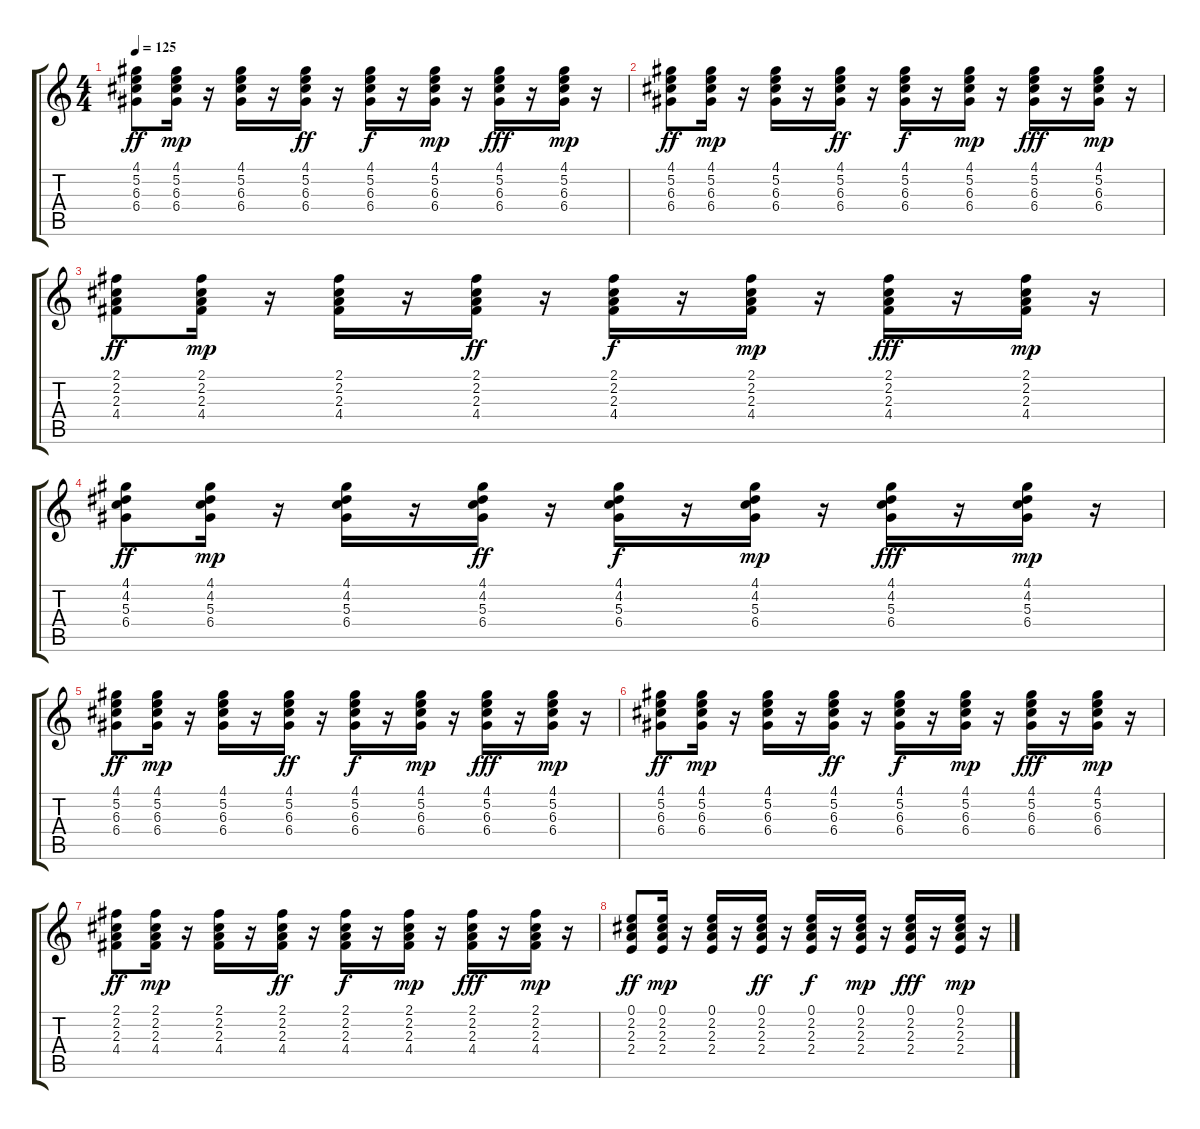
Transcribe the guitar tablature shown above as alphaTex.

\track "" {instrument acousticguitarsteel}
\staff {score tabs}
\tuning (E4 B3 G3 D3 A2 E2) {hide}
\ts (4 4)
\tempo 125
\clef g2
\ks c
(4.1 5.2 6.3 6.4).8{dy ff} (4.1 5.2 6.3 6.4).16{dy mp} r.16 (4.1 5.2 6.3 6.4).16 r.16 (4.1 5.2 6.3 6.4).16{dy ff} r.16 (4.1 5.2 6.3 6.4).16{dy f} r.16 (4.1 5.2 6.3 6.4).16{dy mp} r.16 (4.1 5.2 6.3 6.4).16{dy fff} r.16 (4.1 5.2 6.3 6.4).16{dy mp} r.16 |
(4.1 5.2 6.3 6.4).8{dy ff} (4.1 5.2 6.3 6.4).16{dy mp} r.16 (4.1 5.2 6.3 6.4).16 r.16 (4.1 5.2 6.3 6.4).16{dy ff} r.16 (4.1 5.2 6.3 6.4).16{dy f} r.16 (4.1 5.2 6.3 6.4).16{dy mp} r.16 (4.1 5.2 6.3 6.4).16{dy fff} r.16 (4.1 5.2 6.3 6.4).16{dy mp} r.16 |
(2.1 2.2 2.3 4.4).8{dy ff} (2.1 2.2 2.3 4.4).16{dy mp} r.16 (2.1 2.2 2.3 4.4).16 r.16 (2.1 2.2 2.3 4.4).16{dy ff} r.16 (2.1 2.2 2.3 4.4).16{dy f} r.16 (2.1 2.2 2.3 4.4).16{dy mp} r.16 (2.1 2.2 2.3 4.4).16{dy fff} r.16 (2.1 2.2 2.3 4.4).16{dy mp} r.16 |
(4.1 4.2 5.3 6.4).8{dy ff} (4.1 4.2 5.3 6.4).16{dy mp} r.16 (4.1 4.2 5.3 6.4).16 r.16 (4.1 4.2 5.3 6.4).16{dy ff} r.16 (4.1 4.2 5.3 6.4).16{dy f} r.16 (4.1 4.2 5.3 6.4).16{dy mp} r.16 (4.1 4.2 5.3 6.4).16{dy fff} r.16 (4.1 4.2 5.3 6.4).16{dy mp} r.16 |
(4.1 5.2 6.3 6.4).8{dy ff} (4.1 5.2 6.3 6.4).16{dy mp} r.16 (4.1 5.2 6.3 6.4).16 r.16 (4.1 5.2 6.3 6.4).16{dy ff} r.16 (4.1 5.2 6.3 6.4).16{dy f} r.16 (4.1 5.2 6.3 6.4).16{dy mp} r.16 (4.1 5.2 6.3 6.4).16{dy fff} r.16 (4.1 5.2 6.3 6.4).16{dy mp} r.16 |
(4.1 5.2 6.3 6.4).8{dy ff} (4.1 5.2 6.3 6.4).16{dy mp} r.16 (4.1 5.2 6.3 6.4).16 r.16 (4.1 5.2 6.3 6.4).16{dy ff} r.16 (4.1 5.2 6.3 6.4).16{dy f} r.16 (4.1 5.2 6.3 6.4).16{dy mp} r.16 (4.1 5.2 6.3 6.4).16{dy fff} r.16 (4.1 5.2 6.3 6.4).16{dy mp} r.16 |
(2.1 2.2 2.3 4.4).8{dy ff} (2.1 2.2 2.3 4.4).16{dy mp} r.16 (2.1 2.2 2.3 4.4).16 r.16 (2.1 2.2 2.3 4.4).16{dy ff} r.16 (2.1 2.2 2.3 4.4).16{dy f} r.16 (2.1 2.2 2.3 4.4).16{dy mp} r.16 (2.1 2.2 2.3 4.4).16{dy fff} r.16 (2.1 2.2 2.3 4.4).16{dy mp} r.16 |
(0.1 2.2 2.3 2.4).8{dy ff} (0.1 2.2 2.3 2.4).16{dy mp} r.16 (0.1 2.2 2.3 2.4).16 r.16 (0.1 2.2 2.3 2.4).16{dy ff} r.16 (0.1 2.2 2.3 2.4).16{dy f} r.16 (0.1 2.2 2.3 2.4).16{dy mp} r.16 (0.1 2.2 2.3 2.4).16{dy fff} r.16 (0.1 2.2 2.3 2.4).16{dy mp} r.16
